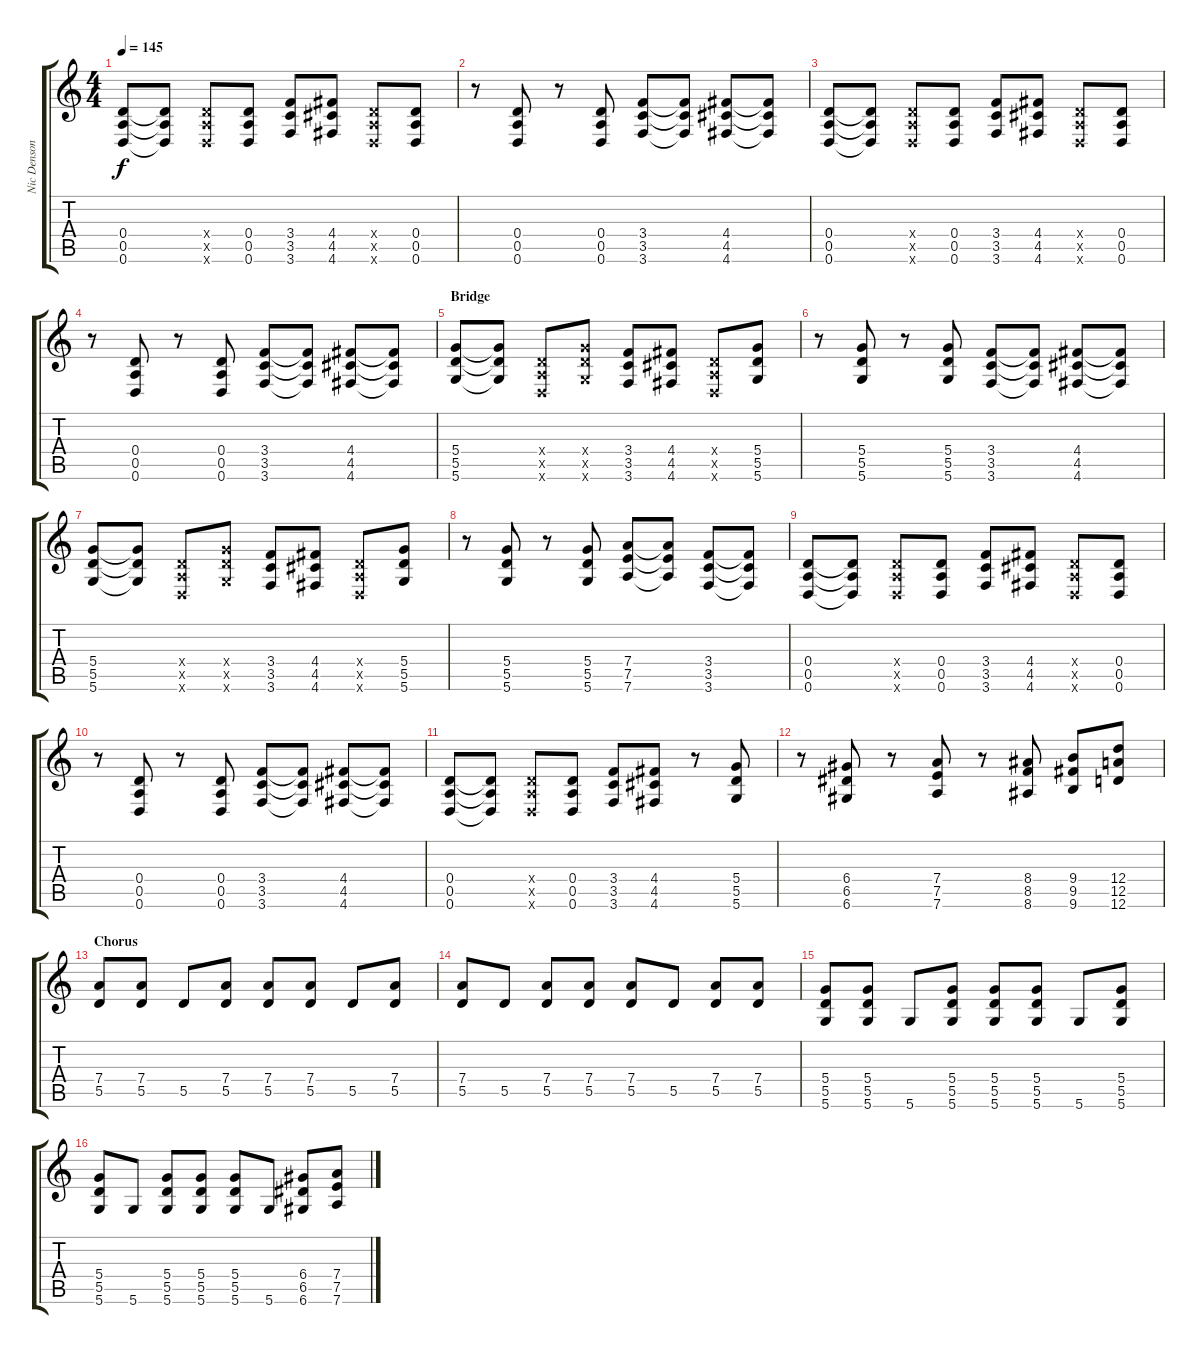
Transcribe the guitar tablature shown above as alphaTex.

\track ("Nic Denson (Rhythm Guitar)" "Nic Denson") {instrument distortionguitar}
\staff {score tabs}
\tuning (E4 B3 G3 D3 A2 D2) {hide}
\ts (4 4)
\tempo 145
\clef g2
\ks c
(0.4 0.5 0.6).8{dy f} (0.4{t} 0.5{t} 0.6{t}).8 (0.4{x} 0.5{x} 0.6{x}).8 (0.4 0.5 0.6).8 (3.4 3.5 3.6).8 (4.4 4.5 4.6).8 (0.4{x} 0.5{x} 0.6{x}).8 (0.4 0.5 0.6).8 |
r.8 (0.4 0.5 0.6).8 r.8 (0.4 0.5 0.6).8 (3.4 3.5 3.6).8 (3.4{t} 3.5{t} 3.6{t}).8 (4.4 4.5 4.6).8 (4.4{t} 4.5{t} 4.6{t}).8 |
(0.4 0.5 0.6).8 (0.4{t} 0.5{t} 0.6{t}).8 (0.4{x} 0.5{x} 0.6{x}).8 (0.4 0.5 0.6).8 (3.4 3.5 3.6).8 (4.4 4.5 4.6).8 (0.4{x} 0.5{x} 0.6{x}).8 (0.4 0.5 0.6).8 |
r.8 (0.4 0.5 0.6).8 r.8 (0.4 0.5 0.6).8 (3.4 3.5 3.6).8 (3.4{t} 3.5{t} 3.6{t}).8 (4.4 4.5 4.6).8 (4.4{t} 4.5{t} 4.6{t}).8 |
\section ("" "Bridge")
(5.4 5.5 5.6).8 (5.4{t} 5.5{t} 5.6{t}).8 (0.4{x} 0.5{x} 0.6{x}).8 (5.4{x} 5.5{x} 5.6{x}).8 (3.4 3.5 3.6).8 (4.4 4.5 4.6).8 (0.4{x} 0.5{x} 0.6{x}).8 (5.4 5.5 5.6).8 |
r.8 (5.4 5.5 5.6).8 r.8 (5.4 5.5 5.6).8 (3.4 3.5 3.6).8 (3.4{t} 3.5{t} 3.6{t}).8 (4.4 4.5 4.6).8 (4.4{t} 4.5{t} 4.6{t}).8 |
(5.4 5.5 5.6).8 (5.4{t} 5.5{t} 5.6{t}).8 (0.4{x} 0.5{x} 0.6{x}).8 (5.4{x} 5.5{x} 5.6{x}).8 (3.4 3.5 3.6).8 (4.4 4.5 4.6).8 (0.4{x} 0.5{x} 0.6{x}).8 (5.4 5.5 5.6).8 |
r.8 (5.4 5.5 5.6).8 r.8 (5.4 5.5 5.6).8 (7.4 7.5 7.6).8 (7.4{t} 7.5{t} 7.6{t}).8 (3.4 3.5 3.6).8 (3.4{t} 3.5{t} 3.6{t}).8 |
(0.4 0.5 0.6).8 (0.4{t} 0.5{t} 0.6{t}).8 (0.4{x} 0.5{x} 0.6{x}).8 (0.4 0.5 0.6).8 (3.4 3.5 3.6).8 (4.4 4.5 4.6).8 (0.4{x} 0.5{x} 0.6{x}).8 (0.4 0.5 0.6).8 |
r.8 (0.4 0.5 0.6).8 r.8 (0.4 0.5 0.6).8 (3.4 3.5 3.6).8 (3.4{t} 3.5{t} 3.6{t}).8 (4.4 4.5 4.6).8 (4.4{t} 4.5{t} 4.6{t}).8 |
(0.4 0.5 0.6).8 (0.4{t} 0.5{t} 0.6{t}).8 (0.4{x} 0.5{x} 0.6{x}).8 (0.4 0.5 0.6).8 (3.4 3.5 3.6).8 (4.4 4.5 4.6).8 r.8 (5.4 5.5 5.6).8 |
r.8 (6.4 6.5 6.6).8 r.8 (7.4 7.5 7.6).8 r.8 (8.4 8.5 8.6).8 (9.4 9.5 9.6).8 (12.4 12.5 12.6).8 |
\section ("" "Chorus")
(7.4 5.5).8 (7.4 5.5).8 5.5.8 (7.4 5.5).8 (7.4 5.5).8 (7.4 5.5).8 5.5.8 (7.4 5.5).8 |
(7.4 5.5).8 5.5.8 (7.4 5.5).8 (7.4 5.5).8 (7.4 5.5).8 5.5.8 (7.4 5.5).8 (7.4 5.5).8 |
(5.4 5.5 5.6).8 (5.4 5.5 5.6).8 5.6.8 (5.4 5.5 5.6).8 (5.4 5.5 5.6).8 (5.4 5.5 5.6).8 5.6.8 (5.4 5.5 5.6).8 |
(5.4 5.5 5.6).8 5.6.8 (5.4 5.5 5.6).8 (5.4 5.5 5.6).8 (5.4 5.5 5.6).8 5.6.8 (6.4 6.5 6.6).8 (7.4 7.5 7.6).8
